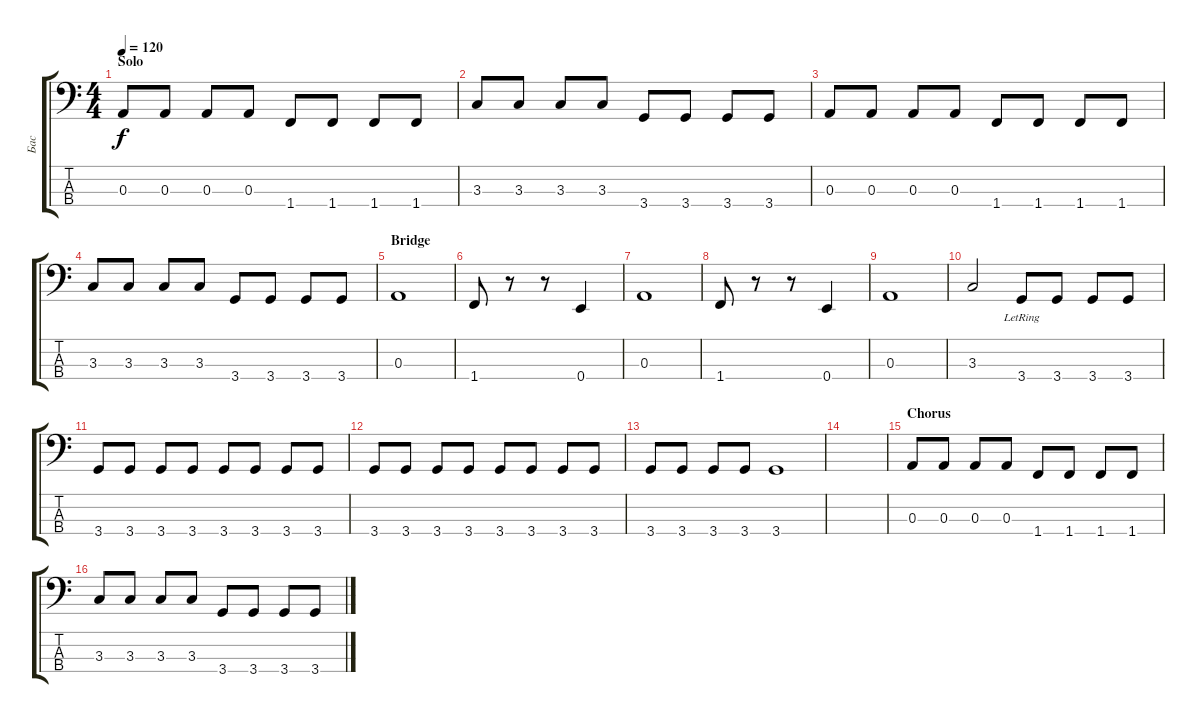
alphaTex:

\track ("Бас" "Бас") {instrument electricbasspick}
\staff {score tabs}
\tuning (G2 D2 A1 E1) {hide}
\ts (4 4)
\section ("" "Solo")
\tempo 120
\clef f4
\ks c
0.3.8{dy f} 0.3.8 0.3.8 0.3.8 1.4.8 1.4.8 1.4.8 1.4.8 |
3.3.8 3.3.8 3.3.8 3.3.8 3.4.8 3.4.8 3.4.8 3.4.8 |
0.3.8 0.3.8 0.3.8 0.3.8 1.4.8 1.4.8 1.4.8 1.4.8 |
3.3.8 3.3.8 3.3.8 3.3.8 3.4.8 3.4.8 3.4.8 3.4.8 |
\section ("" "Bridge")
0.3.1 |
1.4.8 r.8 r.8 0.4.4 |
0.3.1 |
1.4.8 r.8 r.8 0.4.4 |
0.3.1 |
3.3.2 3.4{lr}.8 3.4.8 3.4.8 3.4.8 |
3.4.8 3.4.8 3.4.8 3.4.8 3.4.8 3.4.8 3.4.8 3.4.8 |
3.4.8 3.4.8 3.4.8 3.4.8 3.4.8 3.4.8 3.4.8 3.4.8 |
3.4.8 3.4.8 3.4.8 3.4.8 3.4.1 |
|
\section ("" "Chorus")
0.3.8 0.3.8 0.3.8 0.3.8 1.4.8 1.4.8 1.4.8 1.4.8 |
3.3.8 3.3.8 3.3.8 3.3.8 3.4.8 3.4.8 3.4.8 3.4.8
